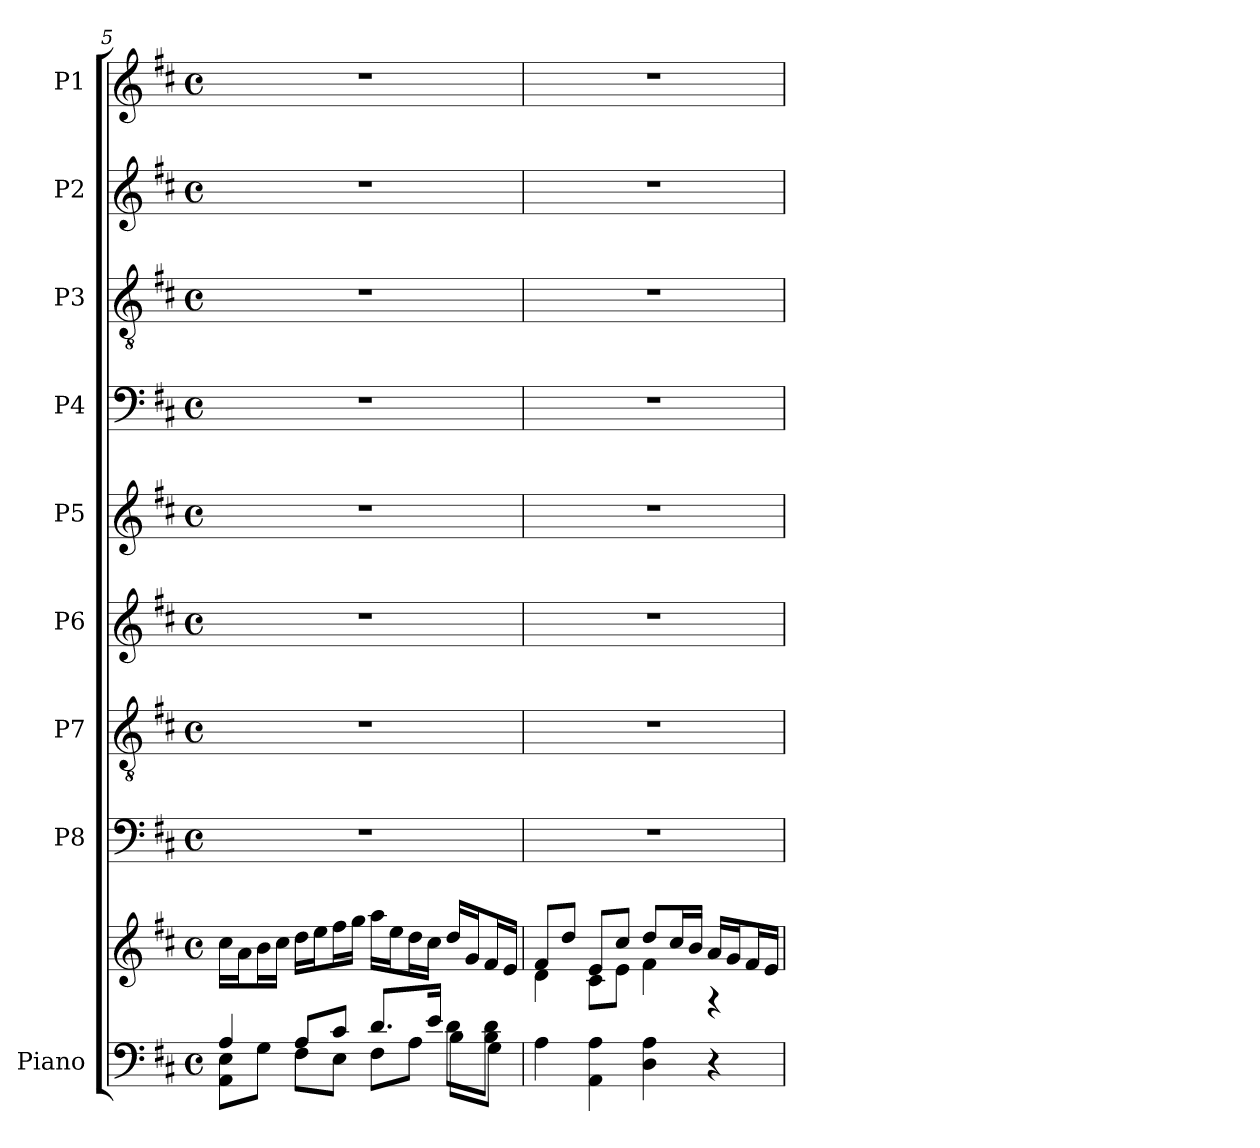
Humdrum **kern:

**kern	**kern	**kern	**kern	**kern	**kern	**kern	**kern	**kern	**kern
*part9	*part9	*part8	*part7	*part6	*part5	*part4	*part3	*part2	*part1
*staff10	*staff9	*staff8	*staff7	*staff6	*staff5	*staff4	*staff3	*staff2	*staff1
*I"Piano	*	*I"P8	*I"P7	*I"P6	*I"P5	*I"P4	*I"P3	*I"P2	*I"P1
*clefF4	*clefG2	*clefF4	*clefGv2	*clefG2	*clefG2	*clefF4	*clefGv2	*clefG2	*clefG2
*	*	*	*ITrd7c12	*	*	*	*ITrd7c12	*	*
*k[f#c#]	*k[f#c#]	*k[f#c#]	*k[f#c#]	*k[f#c#]	*k[f#c#]	*k[f#c#]	*k[f#c#]	*k[f#c#]	*k[f#c#]
*D:	*D:	*D:	*D:	*D:	*D:	*D:	*D:	*D:	*D:
*M4/4	*M4/4	*M4/4	*M4/4	*M4/4	*M4/4	*M4/4	*M4/4	*M4/4	*M4/4
*met(c)	*met(c)	*met(c)	*met(c)	*met(c)	*met(c)	*met(c)	*met(c)	*met(c)	*met(c)
=5	=5	=5	=5	=5	=5	=5	=5	=5	=5
*^	*	*	*	*	*	*	*	*	*
4Ai/	8AAi\ 8Ei\L	16cc#i\LL	1r	1r	1r	1r	1r	1r	1r	1r
.	.	16ai\J	.	.	.	.	.	.	.	.
.	8Gi\J	16bi\L	.	.	.	.	.	.	.	.
.	.	16cc#i\JJ	.	.	.	.	.	.	.	.
8Ai/L	8F#i\L	16ddi\LL	.	.	.	.	.	.	.	.
.	.	16eei\J	.	.	.	.	.	.	.	.
8c#i/J	8Ei\J	16ff#i\L	.	.	.	.	.	.	.	.
.	.	16ggi\JJ	.	.	.	.	.	.	.	.
8.di/L	8F#i\L	16aai\LL	.	.	.	.	.	.	.	.
.	.	16eei\J	.	.	.	.	.	.	.	.
.	8Ai\J	16ddi\L	.	.	.	.	.	.	.	.
16ei/Jk	.	16cc#i\JJ	.	.	.	.	.	.	.	.
8di\L	8Bi\L	16ddi/LL	.	.	.	.	.	.	.	.
.	.	16gi/J	.	.	.	.	.	.	.	.
8Bi\ 8di\J	8Gi\J	16f#i/L	.	.	.	.	.	.	.	.
.	.	16ei/JJ	.	.	.	.	.	.	.	.
*v	*v	*	*	*	*	*	*	*	*	*
=6	=6	=6	=6	=6	=6	=6	=6	=6	=6
*	*^	*	*	*	*	*	*	*	*
4Ai\	8f#i/L	4di\	1r	1r	1r	1r	1r	1r	1r	1r
.	8ddi/J	.	.	.	.	.	.	.	.	.
4AAi\ 4Ai	8ei/L	8c#i\L	.	.	.	.	.	.	.	.
.	8cc#i/J	8ei\J	.	.	.	.	.	.	.	.
4Di\ 4Ai	8ddi/L	4f#i\	.	.	.	.	.	.	.	.
.	16cc#i/L	.	.	.	.	.	.	.	.	.
.	16bi/JJ	.	.	.	.	.	.	.	.	.
4r	16ai/LL	4r	.	.	.	.	.	.	.	.
.	16gi/J	.	.	.	.	.	.	.	.	.
.	16f#i/L	.	.	.	.	.	.	.	.	.
.	16ei/JJ	.	.	.	.	.	.	.	.	.
*	*v	*v	*	*	*	*	*	*	*	*
=	=	=	=	=	=	=	=	=	=
*-	*-	*-	*-	*-	*-	*-	*-	*-	*-
